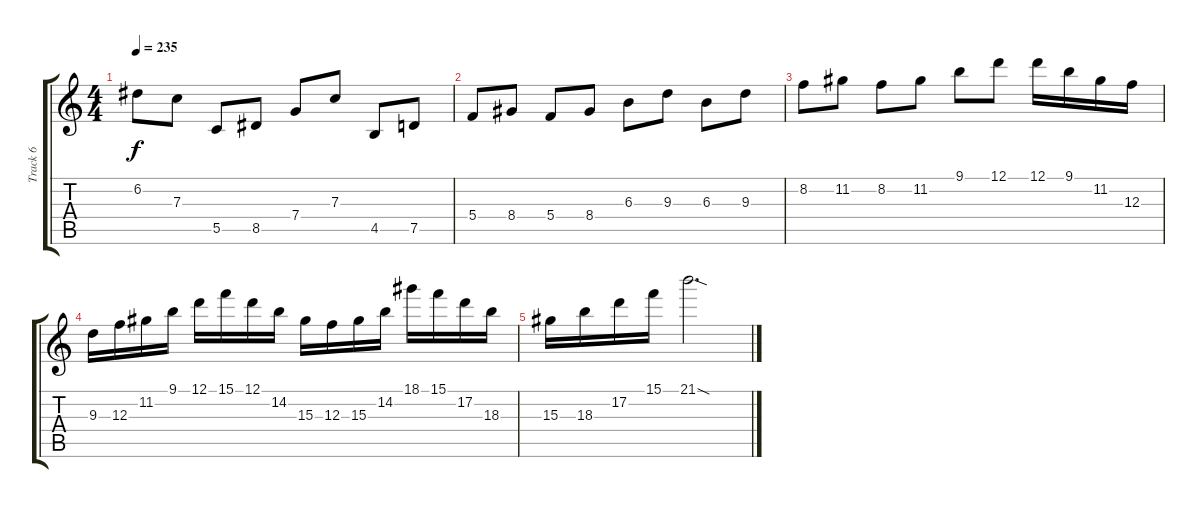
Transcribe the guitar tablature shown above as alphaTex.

\track ("Track 6" "Track 6") {instrument distortionguitar}
\staff {score tabs}
\tuning (D4 A3 F3 C3 G2 C2) {hide}
\ts (4 4)
\tempo 235
\clef g2
\ks c
6.2.8{dy f} 7.3.8 5.5.8 8.5.8 7.4.8 7.3.8 4.5.8 7.5.8 |
5.4.8 8.4.8 5.4.8 8.4.8 6.3.8 9.3.8 6.3.8 9.3.8 |
8.2.8 11.2.8 8.2.8 11.2.8 9.1.8 12.1.8 12.1.16 9.1.16 11.2.16 12.3.16 |
9.3.16 12.3.16 11.2.16 9.1.16 12.1.16 15.1.16 12.1.16 14.2.16 15.3.16 12.3.16 15.3.16 14.2.16 18.1.16 15.1.16 17.2.16 18.3.16 |
15.3.16 18.3.16 17.2.16 15.1.16 21.1{sod}.2{d}
